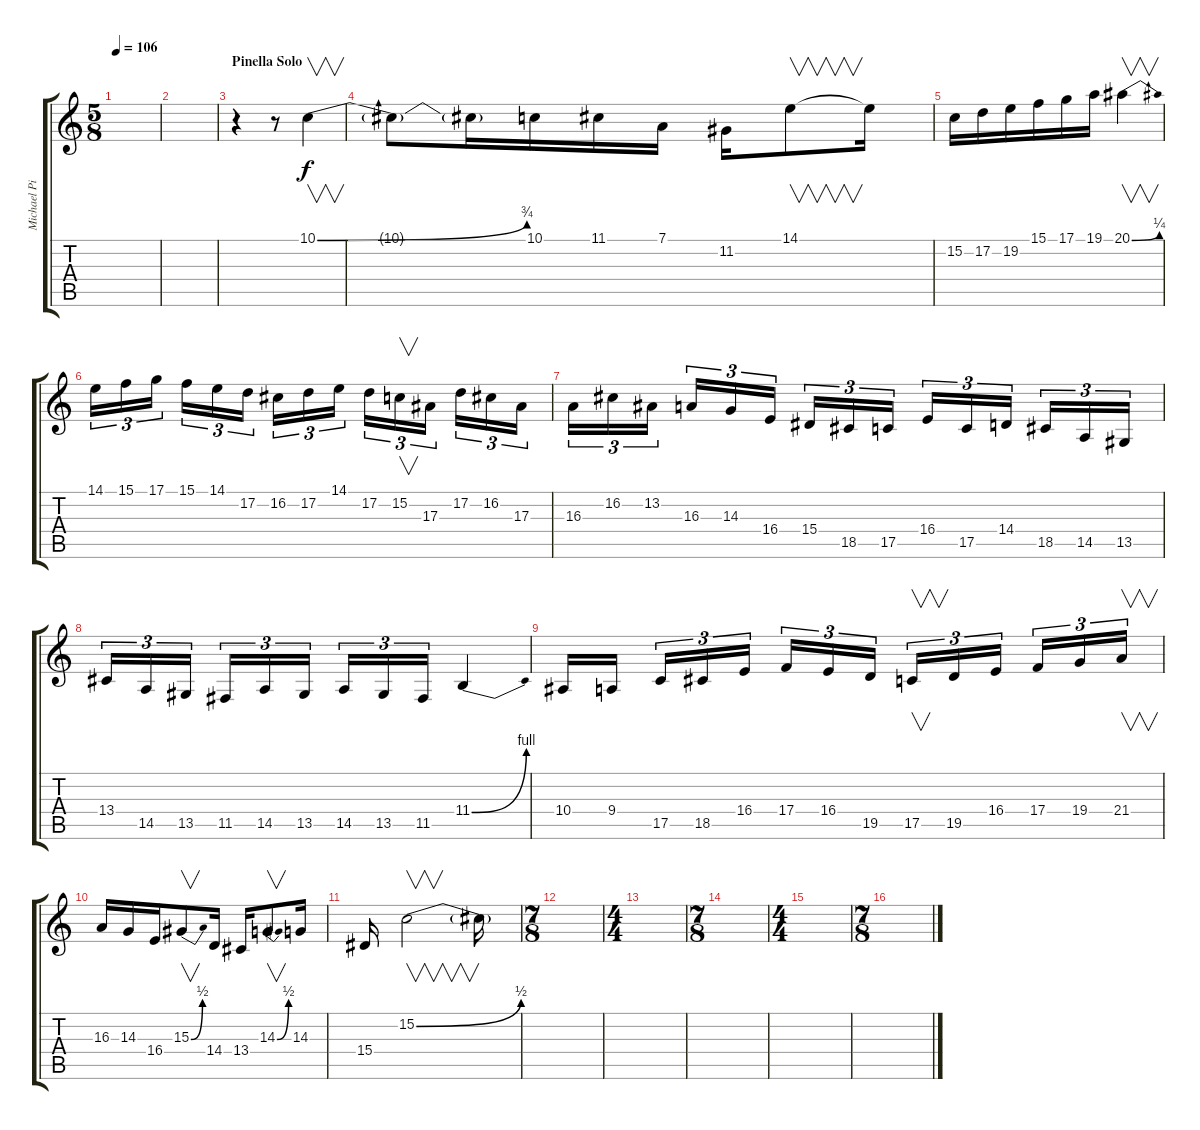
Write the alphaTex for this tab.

\track ("Michael Pinella Solo" "Michael Pi") {instrument lead2sawtooth}
\staff {score tabs}
\tuning (D4 A3 F3 C3 G2 D2) {hide}
\ts (5 8)
\tempo 106
\clef g2
\ks c
|
|
\section ("" "Pinella Solo")
r.4 r.8 10.1{be (bend 0 0 60 3)}.4{v} |
10.1{t}.8 10.1{t}.16 10.1.16 11.1.16 7.1.16 11.2.16 14.1.8{v} 14.1{t}.16 |
15.2.16 17.2.16 19.2.16 15.1.16 17.1.16 19.1.16 20.1{be (bend 0 0 60 1)}.4{v} |
14.1.16{tu (3 2)} 15.1.16{tu (3 2)} 17.1.16{tu (3 2)} 15.1.16{tu (3 2)} 14.1.16{tu (3 2)} 17.2.16{tu (3 2)} 16.2.16{tu (3 2)} 17.2.16{tu (3 2)} 14.1.16{tu (3 2)} 17.2.16{tu (3 2)} 15.2.16{v tu (3 2)} 17.3.16{tu (3 2)} 17.2.16{tu (3 2)} 16.2.16{tu (3 2)} 17.3.16{tu (3 2)} |
16.3.16{tu (3 2)} 16.2.16{tu (3 2)} 13.2.16{tu (3 2)} 16.3.16{tu (3 2)} 14.3.16{tu (3 2)} 16.4.16{tu (3 2)} 15.4.16{tu (3 2)} 18.5.16{tu (3 2)} 17.5.16{tu (3 2)} 16.4.16{tu (3 2)} 17.5.16{tu (3 2)} 14.4.16{tu (3 2)} 18.5.16{tu (3 2)} 14.5.16{tu (3 2)} 13.5.16{tu (3 2)} |
13.4.16{tu (3 2)} 14.5.16{tu (3 2)} 13.5.16{tu (3 2)} 11.5.16{tu (3 2)} 14.5.16{tu (3 2)} 13.5.16{tu (3 2)} 14.5.16{tu (3 2)} 13.5.16{tu (3 2)} 11.5.16{tu (3 2)} 11.4{be (bend 0 0 60 4)}.4 |
10.4.16 9.4.16 17.5.16{tu (3 2)} 18.5.16{tu (3 2)} 16.4.16{tu (3 2)} 17.4.16{tu (3 2)} 16.4.16{tu (3 2)} 19.5.16{tu (3 2)} 17.5.16{v tu (3 2)} 19.5.16{tu (3 2)} 16.4.16{tu (3 2)} 17.4.16{tu (3 2)} 19.4.16{tu (3 2)} 21.4.16{v tu (3 2)} |
16.3.16 14.3.16 16.4.16 15.3{be (bend 0 0 60 2)}.8{v} 14.4.16 13.4.16 14.3{be (bend 0 0 60 2)}.8{v} 14.3.16 |
15.4.16 15.2{be (bend 0 0 60 2)}.2{v} 15.2{t}.16 |
\ts (7 8)
|
\ts (4 4)
|
\ts (7 8)
|
\ts (4 4)
|
\ts (7 8)
